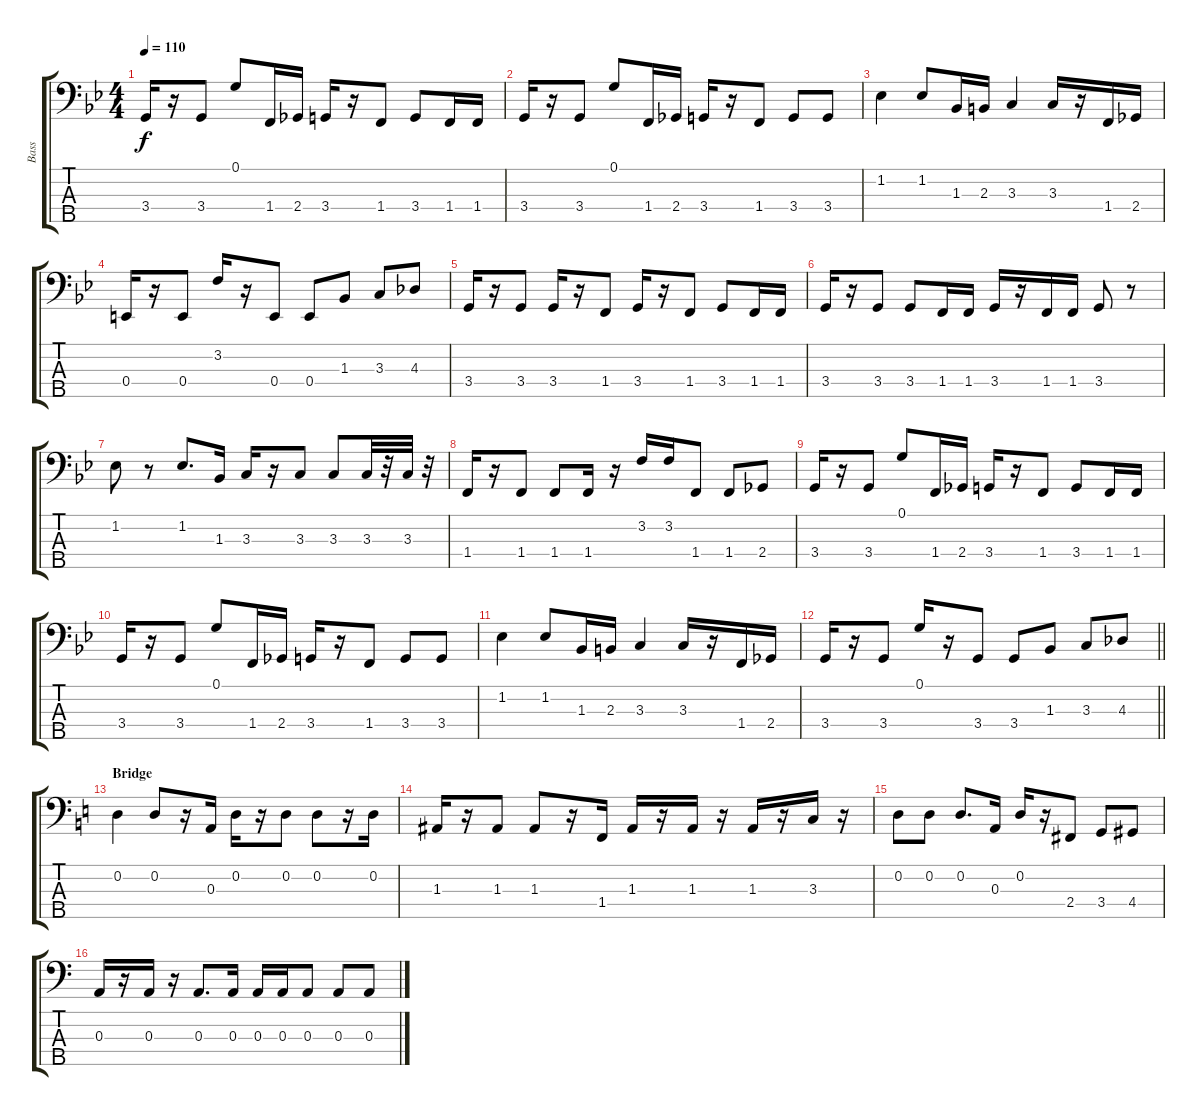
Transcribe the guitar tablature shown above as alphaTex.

\track ("Bass" "Bass") {instrument electricbassfinger}
\staff {score tabs}
\tuning (G2 D2 A1 E1 B0) {hide}
\ts (4 4)
\tempo 110
\clef f4
\ks bb
3.4.16{dy f} r.16 3.4.8 0.1.8 1.4.16 2.4.16 3.4.16 r.16 1.4.8 3.4.8 1.4.16 1.4.16 |
3.4.16 r.16 3.4.8 0.1.8 1.4.16 2.4.16 3.4.16 r.16 1.4.8 3.4.8 3.4.8 |
1.2.4 1.2.8 1.3.16 2.3.16 3.3.4 3.3.16 r.16 1.4.16 2.4.16 |
0.4.16 r.16 0.4.8 3.2.16 r.16 0.4.8 0.4.8 1.3.8 3.3.8 4.3.8 |
3.4.16 r.16 3.4.8 3.4.16 r.16 1.4.8 3.4.16 r.16 1.4.8 3.4.8 1.4.16 1.4.16 |
3.4.16 r.16 3.4.8 3.4.8 1.4.16 1.4.16 3.4.16 r.16 1.4.16 1.4.16 3.4.8 r.8 |
1.2.8 r.8 1.2.8{d} 1.3.16 3.3.16 r.16 3.3.8 3.3.8 3.3.32 r.32 3.3.32 r.32 |
1.4.16 r.16 1.4.8 1.4.8 1.4.16 r.16 3.2.16 3.2.16 1.4.8 1.4.8 2.4.8 |
3.4.16 r.16 3.4.8 0.1.8 1.4.16 2.4.16 3.4.16 r.16 1.4.8 3.4.8 1.4.16 1.4.16 |
3.4.16 r.16 3.4.8 0.1.8 1.4.16 2.4.16 3.4.16 r.16 1.4.8 3.4.8 3.4.8 |
1.2.4 1.2.8 1.3.16 2.3.16 3.3.4 3.3.16 r.16 1.4.16 2.4.16 |
\barLineRight lightlight
3.4.16 r.16 3.4.8 0.1.16 r.16 3.4.8 3.4.8 1.3.8 3.3.8 4.3.8 |
\section ("" "Bridge")
\ks c
0.2.4 0.2.8 r.16 0.3.16 0.2.16 r.16 0.2.8 0.2.8 r.16 0.2.16 |
1.3.16 r.16 1.3.8 1.3.8 r.16 1.4.16 1.3.16 r.16 1.3.16 r.16 1.3.16 r.16 3.3.16 r.16 |
0.2.8 0.2.8 0.2.8{d} 0.3.16 0.2.16 r.16 2.4.8 3.4.8 4.4.8 |
0.3.16 r.16 0.3.16 r.16 0.3.8{d} 0.3.16 0.3.16 0.3.16 0.3.8 0.3.8 0.3.8
